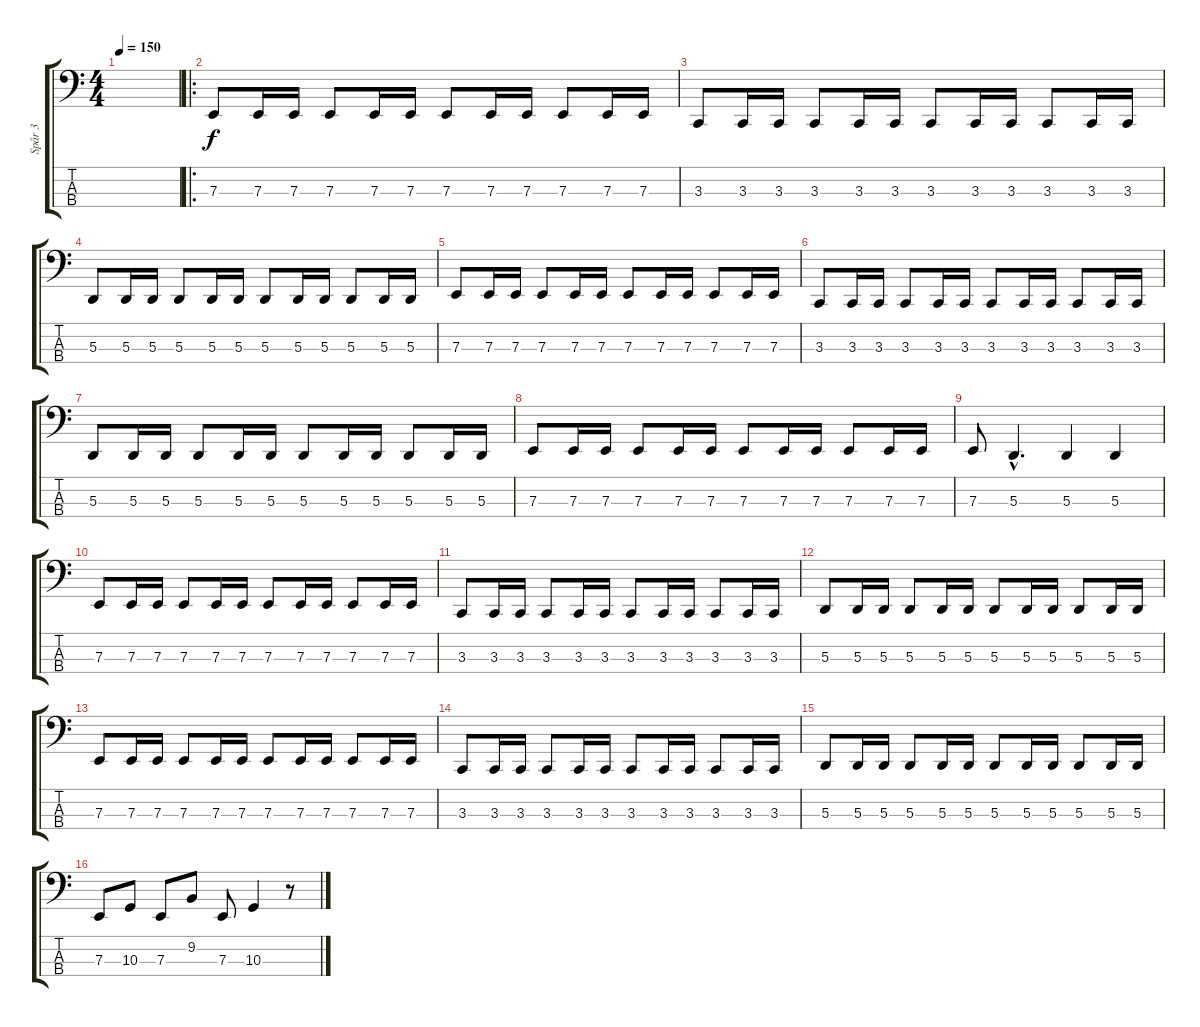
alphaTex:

\track ("Spår 3" "Spår 3") {instrument lead8bassandlead}
\staff {score tabs}
\tuning (G2 D2 A1 E1) {hide}
\ts (4 4)
\tempo 150
\clef f4
\ks c
|
\ro
7.3.8 7.3.16 7.3.16 7.3.8 7.3.16 7.3.16 7.3.8 7.3.16 7.3.16 7.3.8 7.3.16 7.3.16 |
3.3.8 3.3.16 3.3.16 3.3.8 3.3.16 3.3.16 3.3.8 3.3.16 3.3.16 3.3.8 3.3.16 3.3.16 |
5.3.8 5.3.16 5.3.16 5.3.8 5.3.16 5.3.16 5.3.8 5.3.16 5.3.16 5.3.8 5.3.16 5.3.16 |
7.3.8 7.3.16 7.3.16 7.3.8 7.3.16 7.3.16 7.3.8 7.3.16 7.3.16 7.3.8 7.3.16 7.3.16 |
3.3.8 3.3.16 3.3.16 3.3.8 3.3.16 3.3.16 3.3.8 3.3.16 3.3.16 3.3.8 3.3.16 3.3.16 |
5.3.8 5.3.16 5.3.16 5.3.8 5.3.16 5.3.16 5.3.8 5.3.16 5.3.16 5.3.8 5.3.16 5.3.16 |
7.3.8 7.3.16 7.3.16 7.3.8 7.3.16 7.3.16 7.3.8 7.3.16 7.3.16 7.3.8 7.3.16 7.3.16 |
7.3.8 5.3{hac}.4{d} 5.3.4 5.3.4 |
7.3.8 7.3.16 7.3.16 7.3.8 7.3.16 7.3.16 7.3.8 7.3.16 7.3.16 7.3.8 7.3.16 7.3.16 |
3.3.8 3.3.16 3.3.16 3.3.8 3.3.16 3.3.16 3.3.8 3.3.16 3.3.16 3.3.8 3.3.16 3.3.16 |
5.3.8 5.3.16 5.3.16 5.3.8 5.3.16 5.3.16 5.3.8 5.3.16 5.3.16 5.3.8 5.3.16 5.3.16 |
7.3.8 7.3.16 7.3.16 7.3.8 7.3.16 7.3.16 7.3.8 7.3.16 7.3.16 7.3.8 7.3.16 7.3.16 |
3.3.8 3.3.16 3.3.16 3.3.8 3.3.16 3.3.16 3.3.8 3.3.16 3.3.16 3.3.8 3.3.16 3.3.16 |
5.3.8 5.3.16 5.3.16 5.3.8 5.3.16 5.3.16 5.3.8 5.3.16 5.3.16 5.3.8 5.3.16 5.3.16 |
7.3.8 10.3.8 7.3.8 9.2.8 7.3.8 10.3.4 r.8
